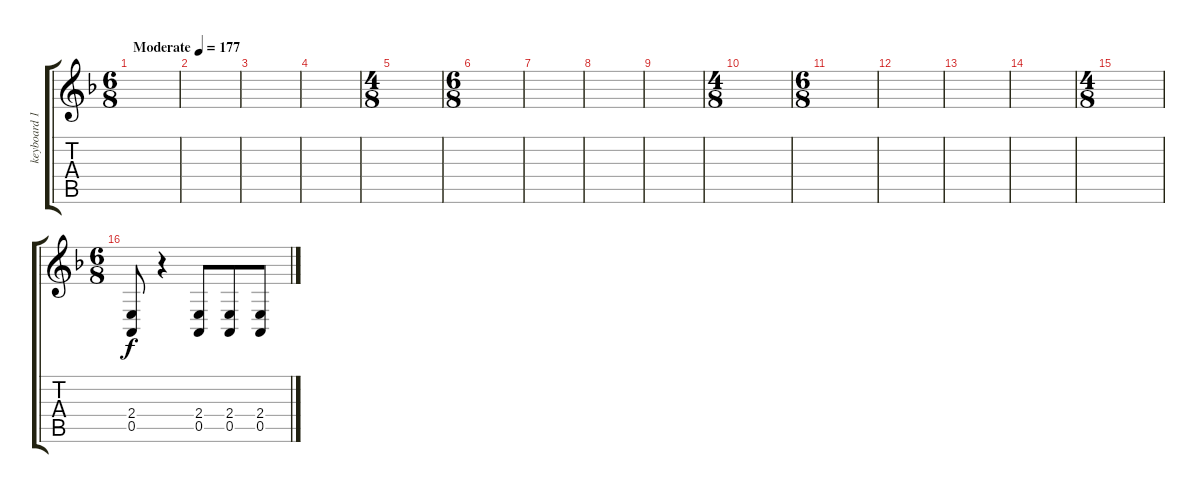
\track ("keyboard 1" "keyboard 1") {instrument brasssection}
\staff {score tabs}
\tuning (E4 B3 G3 D3 A2 E2) {hide}
\ts (6 8)
\tempo (177 "Moderate")
\clef g2
\ks dminor
|
|
|
|
\ts (4 8)
|
\ts (6 8)
|
|
|
|
\ts (4 8)
|
\ts (6 8)
|
|
|
|
\ts (4 8)
|
\ts (6 8)
(2.4 0.5).8 r.4 (2.4 0.5).8 (2.4 0.5).8 (2.4 0.5).8
